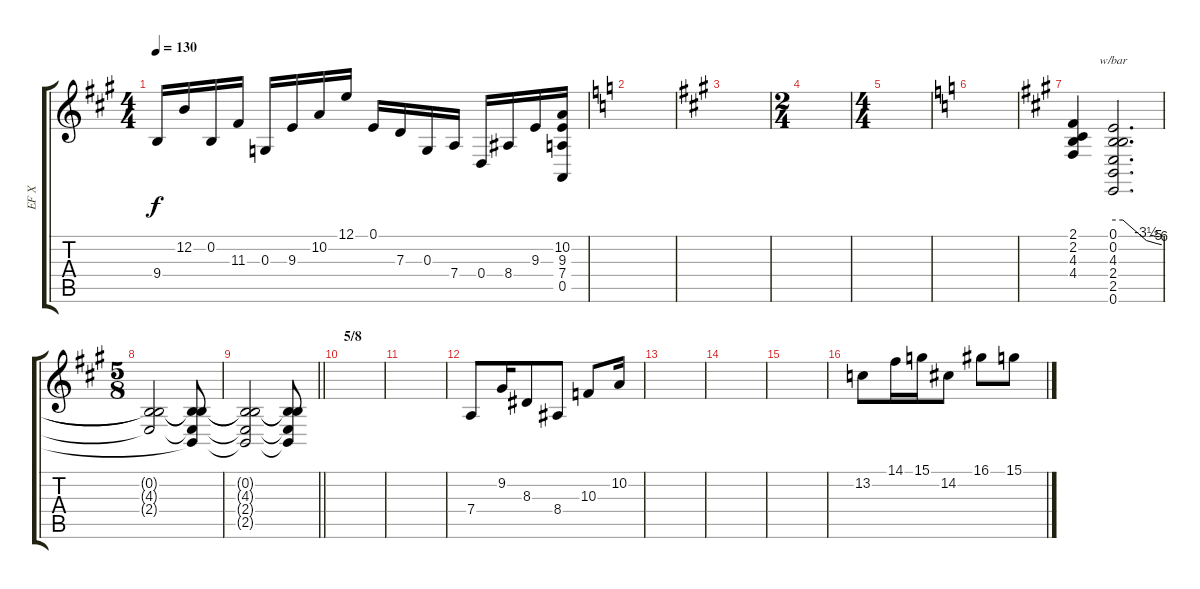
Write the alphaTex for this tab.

\track ("EF X" "EF X") {instrument fx3crystal}
\staff {score tabs}
\tuning (E4 B3 G3 D3 A2 E2) {hide}
\ts (4 4)
\tempo 130
\clef g2
\ks a
9.4.16{dy f} 12.2.16 0.2.16 11.3.16 0.3.16 9.3.16 10.2.16 12.1.16 0.1.16 7.3.16 0.3.16 7.4.16 0.4.16 8.4.16 9.3.16 (10.2 9.3 7.4 0.5).16 |
\ks c
|
\ks a
|
\ts (2 4)
|
\ts (4 4)
|
\ks c
|
\ks a
(2.1 2.2 4.3 4.4).4 (0.1 0.2 4.3 2.4 2.5 0.6).2{d tbe (custom default 0 0 12 0 41 -14 53 -20 60 -24)} |
\ts (5 8)
(0.2{t} 4.3{t} 2.4{t}).2 (0.2{t} 4.3{t} 2.4{t} 2.5{t}).8 |
\barLineRight lightlight
(0.2{t} 4.3{t} 2.4{t} 2.5{t}).2 (0.2{t} 4.3{t} 2.4{t} 2.5{t}).8 |
\section ("" "5/8")
|
|
7.4.8 9.2.16 8.3.8 8.4.8 10.3.8 10.2.16 |
|
|
|
13.2.8 14.1.16 15.1.16 14.2.8 16.1.8 15.1.8
